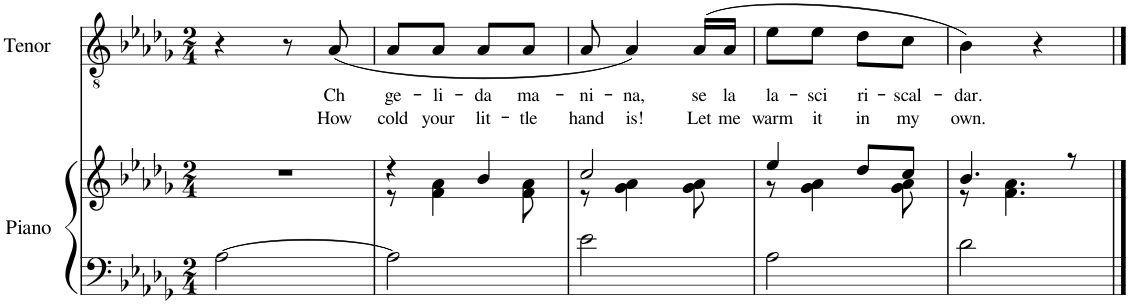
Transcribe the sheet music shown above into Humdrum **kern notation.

**kern	**kern	**kern	**text	**text
*part2	*part2	*part1	*part1	*part1
*staff3	*staff2	*staff1	*staff1	*staff1
*I"Piano	*	*I"Tenor	*	*
*I'Pno.	*	*I'T.	*	*
*clefF4	*clefG2	*clefGv2	*	*
*k[b-e-a-d-g-]	*k[b-e-a-d-g-]	*k[b-e-a-d-g-]	*	*
*M2/4	*M2/4	*M2/4	*	*
=1	=1	=1	=1	=1
[2A-\	2r	4r	.	.
.	.	8r	.	.
!	!	!	!LO:LY:b	!LO:LY:b
.	.	(8A-/	Ch	How
=2	=2	=2	=2	=2
*	*^	*	*	*
!	!	!	!	!LO:LY:b	!LO:LY:b
2A-\]	4r	8r	8A-/L	ge-	cold
!	!	!	!	!LO:LY:b	!LO:LY:b
.	.	4f\ 4a-\	8A-/J	-li-	your
!	!	!	!	!LO:LY:b	!LO:LY:b
.	4b-/	.	8A-/L	-da	lit-
!	!	!	!	!LO:LY:b	!LO:LY:b
.	.	8f\ 8a-\	8A-/J	ma-	-tle
=3	=3	=3	=3	=3	=3
!	!	!	!	!LO:LY:b	!LO:LY:b
2e-\	2cc/	8r	8A-/	-ni-	hand
!	!	!	!	!LO:LY:b	!LO:LY:b
.	.	4g-\ 4a-\	4A-/)	-na,	is!
!	!	!	!	!LO:LY:b	!LO:LY:b
.	.	8g-\ 8a-\	(16A-/LL	se	Let
!	!	!	!	!LO:LY:b	!LO:LY:b
.	.	.	16A-/JJ	la	me
=4	=4	=4	=4	=4	=4
!	!	!	!	!LO:LY:b	!LO:LY:b
2A-\	4ee-/	8r	8e-\L	la-	warm
!	!	!	!	!LO:LY:b	!LO:LY:b
.	.	4g-\ 4a-\	8e-\J	-sci	it
!	!	!	!	!LO:LY:b	!LO:LY:b
.	8dd-/L	.	8d-\L	ri-	in
!	!	!	!	!LO:LY:b	!LO:LY:b
.	8cc/J	8g-\ 8a-\	8c\J	-scal-	my
=5	=5	=5	=5	=5	=5
!	!	!	!	!LO:LY:b	!LO:LY:b
2d-\	4.b-/	8r	4B-\)	-dar.	own.
.	.	4.f\ 4.a-\	.	.	.
.	.	.	4r	.	.
.	8r	.	.	.	.
*	*v	*v	*	*	*
==	==	==	==	==
*-	*-	*-	*-	*-
